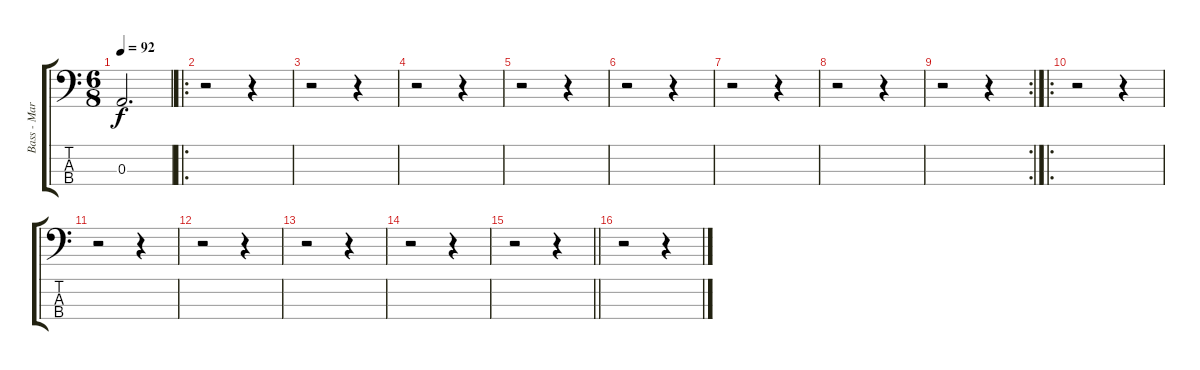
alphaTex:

\track ("Bass - Martin Lopez" "Bass - Mar") {instrument electricbassfinger}
\staff {score tabs}
\tuning (G2 D2 A1 E1) {hide}
\ts (6 8)
\tempo 92
\clef f4
\ks aminor
0.3{t}.2{d dy f} |
\ro
r.2 r.4 |
r.2 r.4 |
r.2 r.4 |
r.2 r.4 |
r.2 r.4 |
r.2 r.4 |
r.2 r.4 |
\rc 2
r.2 r.4 |
\ro
r.2 r.4 |
r.2 r.4 |
r.2 r.4 |
r.2 r.4 |
r.2 r.4 |
\barLineRight lightlight
r.2 r.4 |
r.2 r.4
